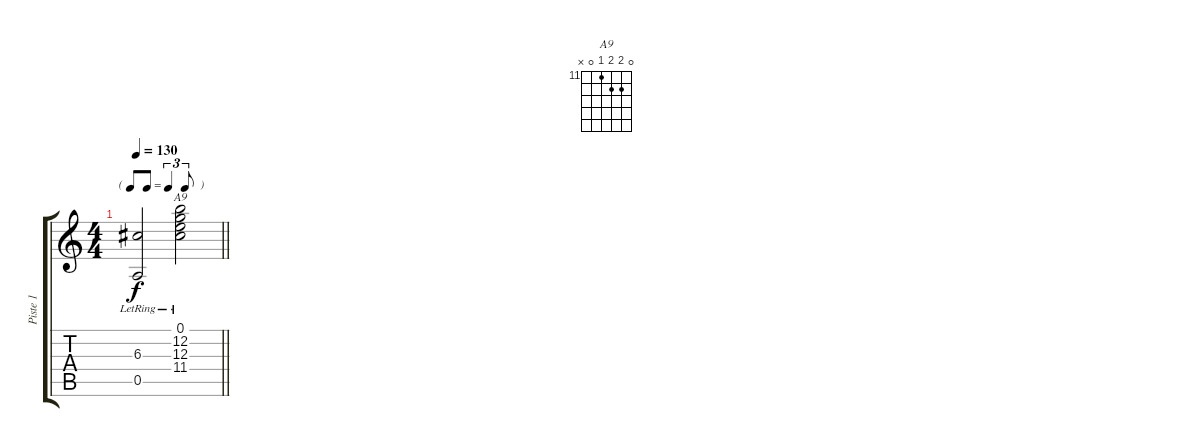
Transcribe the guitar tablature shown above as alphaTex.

\track ("Piste 1" "Piste 1") {instrument electricbassfinger}
\staff {score tabs}
\tuning (E4 B3 G3 D3 A2 E2) {hide}
\chord ("A9" 0 12 12 11 0 x) {firstfret 11}
\ts (4 4)
\tf triplet8th
\tempo 130
\clef g2
\barLineRight lightlight
\ks c
(6.3{lr} 0.5).2{dy f} (0.1{lr} 12.2{lr} 12.3{lr} 11.4).2{ch "A9"}
